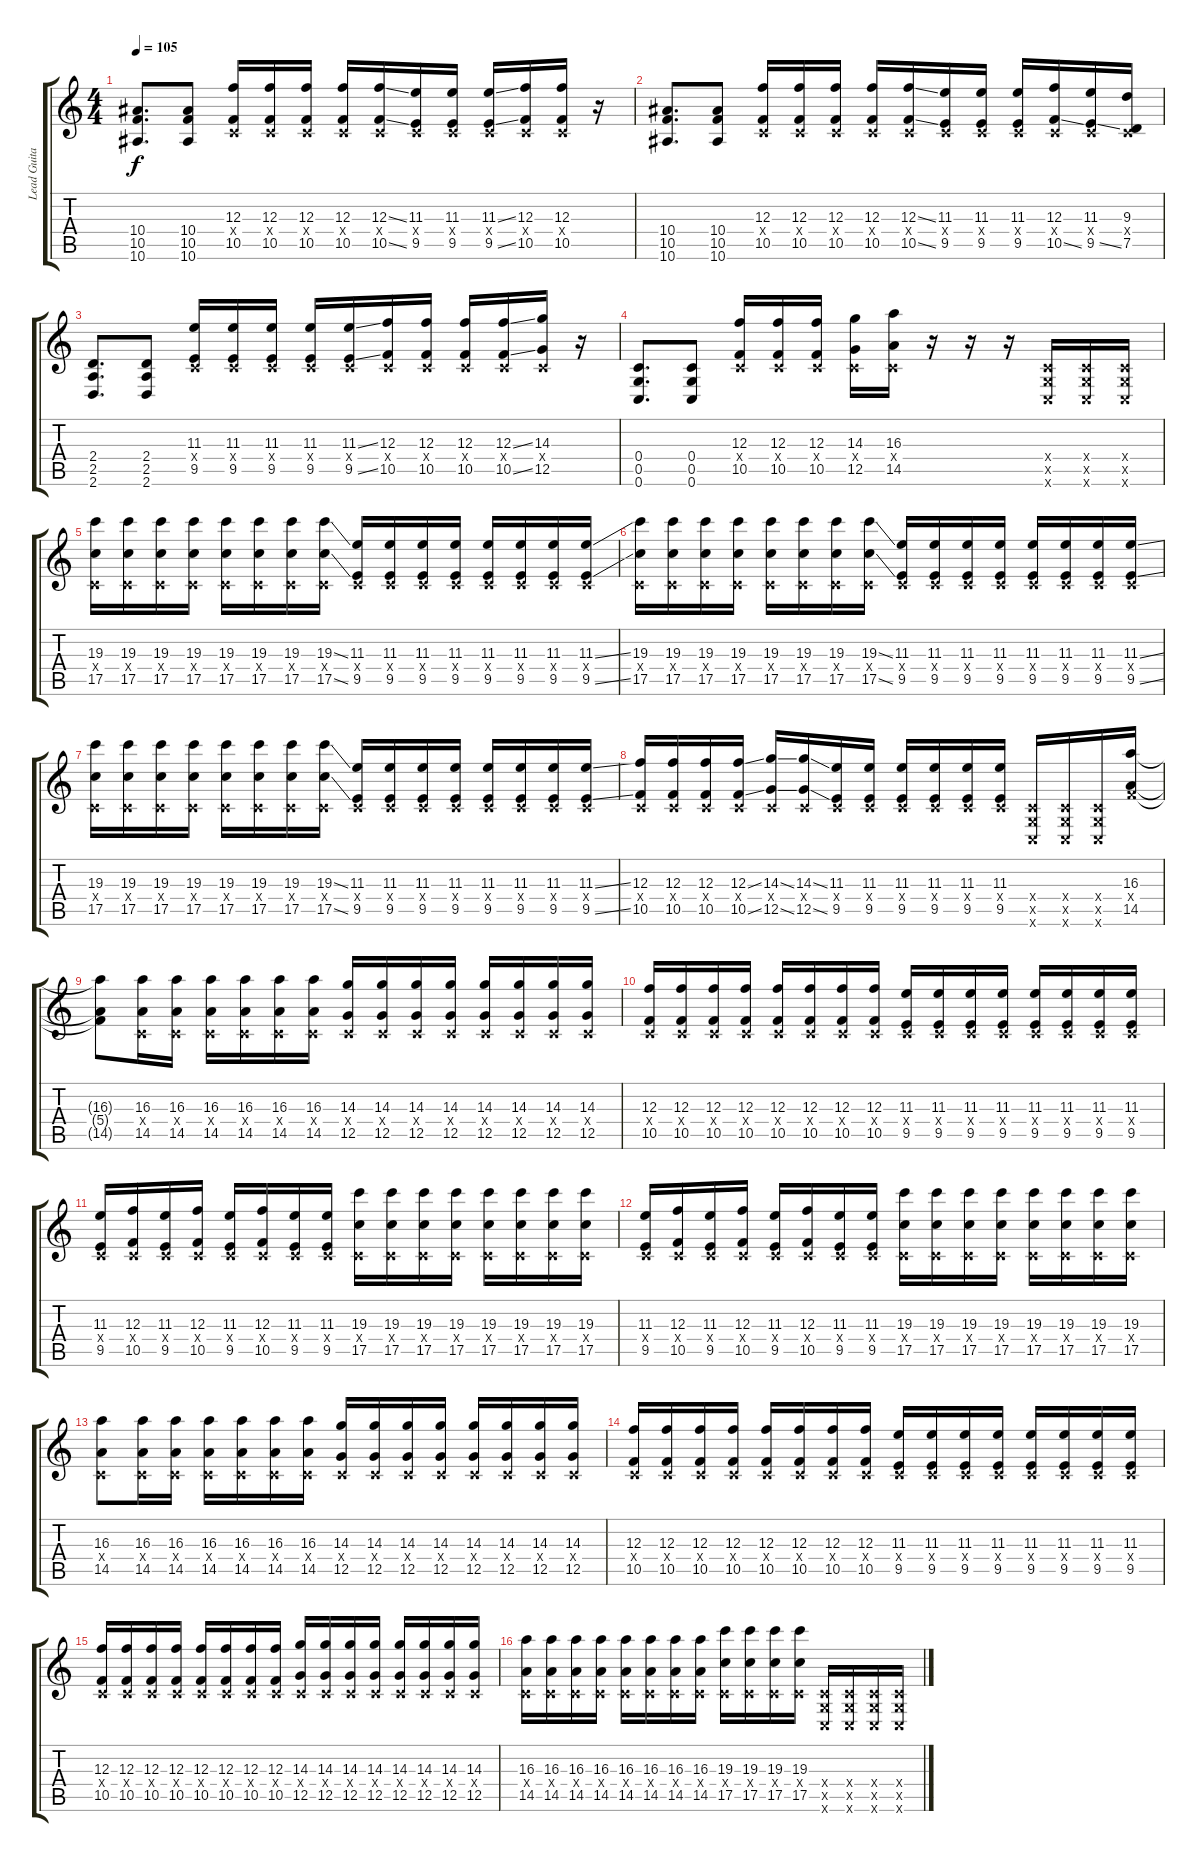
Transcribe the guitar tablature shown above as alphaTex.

\track ("Lead Guitar - Bryan Monte Money" "Lead Guita") {instrument overdrivenguitar}
\staff {score tabs}
\tuning (D4 A3 F3 C3 G2 C2) {hide}
\ts (4 4)
\tempo 105
\clef g2
\ks c
(10.4 10.5 10.6).8{d dy f} (10.4 10.5 10.6).8 (12.3 0.4{x} 10.5).16 (12.3 0.4{x} 10.5).16 (12.3 0.4{x} 10.5).16 (12.3 0.4{x} 10.5).16 (12.3{ss} 0.4{x} 10.5{ss}).16 (11.3 0.4{x} 9.5).16 (11.3 0.4{x} 9.5).16 (11.3{ss} 0.4{x} 9.5{ss}).16 (12.3 0.4{x} 10.5).16 (12.3 0.4{x} 10.5).16 r.16 |
(10.4 10.5 10.6).8{d} (10.4 10.5 10.6).8 (12.3 0.4{x} 10.5).16 (12.3 0.4{x} 10.5).16 (12.3 0.4{x} 10.5).16 (12.3 0.4{x} 10.5).16 (12.3{ss} 0.4{x} 10.5{ss}).16 (11.3 0.4{x} 9.5).16 (11.3 0.4{x} 9.5).16 (11.3 0.4{x} 9.5).16 (12.3 0.4{x} 10.5{ss}).16 (11.3 0.4{x} 9.5{ss}).16 (9.3 0.4{x} 7.5).16 |
(2.4 2.5 2.6).8{d} (2.4 2.5 2.6).8 (11.3 0.4{x} 9.5).16 (11.3 0.4{x} 9.5).16 (11.3 0.4{x} 9.5).16 (11.3 0.4{x} 9.5).16 (11.3{ss} 0.4{x} 9.5{ss}).16 (12.3 0.4{x} 10.5).16 (12.3 0.4{x} 10.5).16 (12.3 0.4{x} 10.5).16 (12.3{ss} 0.4{x} 10.5{ss}).16 (14.3 0.4{x} 12.5).16 r.16 |
(0.4 0.5 0.6).8{d} (0.4 0.5 0.6).8 (12.3 0.4{x} 10.5).16 (12.3 0.4{x} 10.5).16 (12.3 0.4{x} 10.5).16 (14.3 0.4{x} 12.5).16 (16.3 0.4{x} 14.5).16 r.16 r.16 r.16 (0.4{x} 0.5{x} 0.6{x}).16 (0.4{x} 0.5{x} 0.6{x}).16 (0.4{x} 0.5{x} 0.6{x}).16 |
(19.3 0.4{x} 17.5).16 (19.3 0.4{x} 17.5).16 (19.3 0.4{x} 17.5).16 (19.3 0.4{x} 17.5).16 (19.3 0.4{x} 17.5).16 (19.3 0.4{x} 17.5).16 (19.3 0.4{x} 17.5).16 (19.3{ss} 0.4{x} 17.5{ss}).16 (11.3 0.4{x} 9.5).16 (11.3 0.4{x} 9.5).16 (11.3 0.4{x} 9.5).16 (11.3 0.4{x} 9.5).16 (11.3 0.4{x} 9.5).16 (11.3 0.4{x} 9.5).16 (11.3 0.4{x} 9.5).16 (11.3{ss} 0.4{x} 9.5{ss}).16 |
(19.3 0.4{x} 17.5).16 (19.3 0.4{x} 17.5).16 (19.3 0.4{x} 17.5).16 (19.3 0.4{x} 17.5).16 (19.3 0.4{x} 17.5).16 (19.3 0.4{x} 17.5).16 (19.3 0.4{x} 17.5).16 (19.3{ss} 0.4{x} 17.5{ss}).16 (11.3 0.4{x} 9.5).16 (11.3 0.4{x} 9.5).16 (11.3 0.4{x} 9.5).16 (11.3 0.4{x} 9.5).16 (11.3 0.4{x} 9.5).16 (11.3 0.4{x} 9.5).16 (11.3 0.4{x} 9.5).16 (11.3{ss} 0.4{x} 9.5{ss}).16 |
(19.3 0.4{x} 17.5).16 (19.3 0.4{x} 17.5).16 (19.3 0.4{x} 17.5).16 (19.3 0.4{x} 17.5).16 (19.3 0.4{x} 17.5).16 (19.3 0.4{x} 17.5).16 (19.3 0.4{x} 17.5).16 (19.3{ss} 0.4{x} 17.5{ss}).16 (11.3 0.4{x} 9.5).16 (11.3 0.4{x} 9.5).16 (11.3 0.4{x} 9.5).16 (11.3 0.4{x} 9.5).16 (11.3 0.4{x} 9.5).16 (11.3 0.4{x} 9.5).16 (11.3 0.4{x} 9.5).16 (11.3{ss} 0.4{x} 9.5{ss}).16 |
(12.3 0.4{x} 10.5).16 (12.3 0.4{x} 10.5).16 (12.3 0.4{x} 10.5).16 (12.3{ss} 0.4{x} 10.5{ss}).16 (14.3{ss} 0.4{x} 12.5{ss}).16 (14.3{ss} 0.4{x} 12.5{ss}).16 (11.3 0.4{x} 9.5).16 (11.3 0.4{x} 9.5).16 (11.3 0.4{x} 9.5).16 (11.3 0.4{x} 9.5).16 (11.3 0.4{x} 9.5).16 (11.3 0.4{x} 9.5).16 (0.4{x} 0.5{x} 0.6{x}).16 (0.4{x} 0.5{x} 0.6{x}).16 (0.4{x} 0.5{x} 0.6{x}).16 (16.3 5.4{x} 14.5).16 |
(16.3{t} 5.4{t} 14.5{t}).8 (16.3 0.4{x} 14.5).16 (16.3 0.4{x} 14.5).16 (16.3 0.4{x} 14.5).16 (16.3 0.4{x} 14.5).16 (16.3 0.4{x} 14.5).16 (16.3 0.4{x} 14.5).16 (14.3 0.4{x} 12.5).16 (14.3 0.4{x} 12.5).16 (14.3 0.4{x} 12.5).16 (14.3 0.4{x} 12.5).16 (14.3 0.4{x} 12.5).16 (14.3 0.4{x} 12.5).16 (14.3 0.4{x} 12.5).16 (14.3 0.4{x} 12.5).16 |
(12.3 0.4{x} 10.5).16 (12.3 0.4{x} 10.5).16 (12.3 0.4{x} 10.5).16 (12.3 0.4{x} 10.5).16 (12.3 0.4{x} 10.5).16 (12.3 0.4{x} 10.5).16 (12.3 0.4{x} 10.5).16 (12.3 0.4{x} 10.5).16 (11.3 0.4{x} 9.5).16 (11.3 0.4{x} 9.5).16 (11.3 0.4{x} 9.5).16 (11.3 0.4{x} 9.5).16 (11.3 0.4{x} 9.5).16 (11.3 0.4{x} 9.5).16 (11.3 0.4{x} 9.5).16 (11.3 0.4{x} 9.5).16 |
(11.3 0.4{x} 9.5).16 (12.3 0.4{x} 10.5).16 (11.3 0.4{x} 9.5).16 (12.3 0.4{x} 10.5).16 (11.3 0.4{x} 9.5).16 (12.3 0.4{x} 10.5).16 (11.3 0.4{x} 9.5).16 (11.3 0.4{x} 9.5).16 (19.3 0.4{x} 17.5).16 (19.3 0.4{x} 17.5).16 (19.3 0.4{x} 17.5).16 (19.3 0.4{x} 17.5).16 (19.3 0.4{x} 17.5).16 (19.3 0.4{x} 17.5).16 (19.3 0.4{x} 17.5).16 (19.3 0.4{x} 17.5).16 |
(11.3 0.4{x} 9.5).16 (12.3 0.4{x} 10.5).16 (11.3 0.4{x} 9.5).16 (12.3 0.4{x} 10.5).16 (11.3 0.4{x} 9.5).16 (12.3 0.4{x} 10.5).16 (11.3 0.4{x} 9.5).16 (11.3 0.4{x} 9.5).16 (19.3 0.4{x} 17.5).16 (19.3 0.4{x} 17.5).16 (19.3 0.4{x} 17.5).16 (19.3 0.4{x} 17.5).16 (19.3 0.4{x} 17.5).16 (19.3 0.4{x} 17.5).16 (19.3 0.4{x} 17.5).16 (19.3 0.4{x} 17.5).16 |
(16.3 0.4{x} 14.5).8 (16.3 0.4{x} 14.5).16 (16.3 0.4{x} 14.5).16 (16.3 0.4{x} 14.5).16 (16.3 0.4{x} 14.5).16 (16.3 0.4{x} 14.5).16 (16.3 0.4{x} 14.5).16 (14.3 0.4{x} 12.5).16 (14.3 0.4{x} 12.5).16 (14.3 0.4{x} 12.5).16 (14.3 0.4{x} 12.5).16 (14.3 0.4{x} 12.5).16 (14.3 0.4{x} 12.5).16 (14.3 0.4{x} 12.5).16 (14.3 0.4{x} 12.5).16 |
(12.3 0.4{x} 10.5).16 (12.3 0.4{x} 10.5).16 (12.3 0.4{x} 10.5).16 (12.3 0.4{x} 10.5).16 (12.3 0.4{x} 10.5).16 (12.3 0.4{x} 10.5).16 (12.3 0.4{x} 10.5).16 (12.3 0.4{x} 10.5).16 (11.3 0.4{x} 9.5).16 (11.3 0.4{x} 9.5).16 (11.3 0.4{x} 9.5).16 (11.3 0.4{x} 9.5).16 (11.3 0.4{x} 9.5).16 (11.3 0.4{x} 9.5).16 (11.3 0.4{x} 9.5).16 (11.3 0.4{x} 9.5).16 |
(12.3 0.4{x} 10.5).16 (12.3 0.4{x} 10.5).16 (12.3 0.4{x} 10.5).16 (12.3 0.4{x} 10.5).16 (12.3 0.4{x} 10.5).16 (12.3 0.4{x} 10.5).16 (12.3 0.4{x} 10.5).16 (12.3 0.4{x} 10.5).16 (14.3 0.4{x} 12.5).16 (14.3 0.4{x} 12.5).16 (14.3 0.4{x} 12.5).16 (14.3 0.4{x} 12.5).16 (14.3 0.4{x} 12.5).16 (14.3 0.4{x} 12.5).16 (14.3 0.4{x} 12.5).16 (14.3 0.4{x} 12.5).16 |
(16.3 0.4{x} 14.5).16 (16.3 0.4{x} 14.5).16 (16.3 0.4{x} 14.5).16 (16.3 0.4{x} 14.5).16 (16.3 0.4{x} 14.5).16 (16.3 0.4{x} 14.5).16 (16.3 0.4{x} 14.5).16 (16.3 0.4{x} 14.5).16 (19.3 0.4{x} 17.5).16 (19.3 0.4{x} 17.5).16 (19.3 0.4{x} 17.5).16 (19.3 0.4{x} 17.5).16 (0.4{x} 0.5{x} 0.6{x}).16 (0.4{x} 0.5{x} 0.6{x}).16 (0.4{x} 0.5{x} 0.6{x}).16 (0.4{x} 0.5{x} 0.6{x}).16
